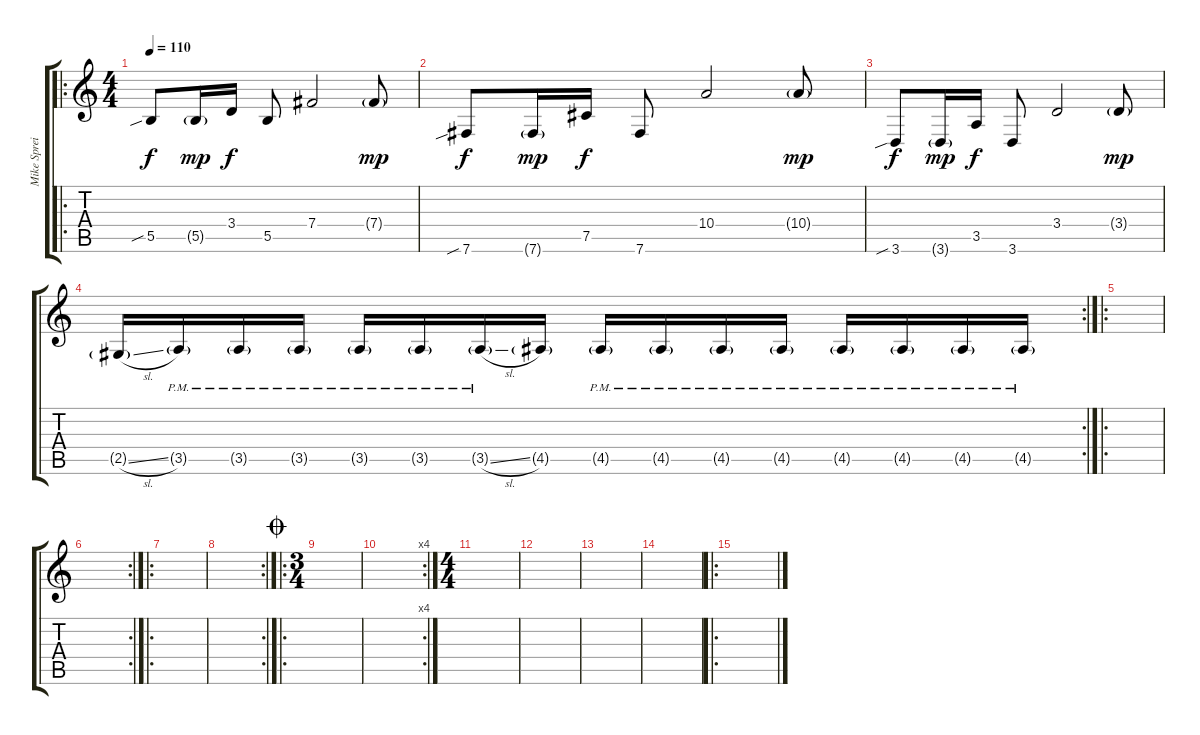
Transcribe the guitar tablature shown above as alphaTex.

\track ("Mike Spreitzer" "Mike Sprei") {instrument acousticguitarsteel}
\staff {score tabs}
\tuning (Db4 Ab3 E3 B2 Gb2 B1) {hide}
\ro
\ts (4 4)
\tempo 110
\clef g2
\ks c
5.5{sib}.8{dy f} 5.5{g}.16{dy mp} 3.4.16{dy f} 5.5.8 7.4.2 7.4{g}.8{dy mp} |
7.6{sib}.8{dy f} 7.6{g}.16{dy mp} 7.5.16{dy f} 7.6.8 10.4.2 10.4{g}.8{dy mp} |
3.6{sib}.8{dy f} 3.6{g}.16{dy mp} 3.5.16{dy f} 3.6.8 3.4.2 3.4{g}.8{dy mp} |
\rc 2
2.5{sl g}.16 3.5{g pm}.16 3.5{g pm}.16 3.5{g pm}.16 3.5{g pm}.16 3.5{g pm}.16 3.5{sl g pm}.16 4.5{g}.16 4.5{g pm}.16 4.5{g pm}.16 4.5{g pm}.16 4.5{g pm}.16 4.5{g pm}.16 4.5{g pm}.16 4.5{g pm}.16 4.5{g pm}.16 |
\ro
|
\rc 2
|
\ro
|
\rc 2
|
\ro
\ts (3 4)
\jump coda
|
\rc 4
|
\ts (4 4)
|
|
|
|
\ro
